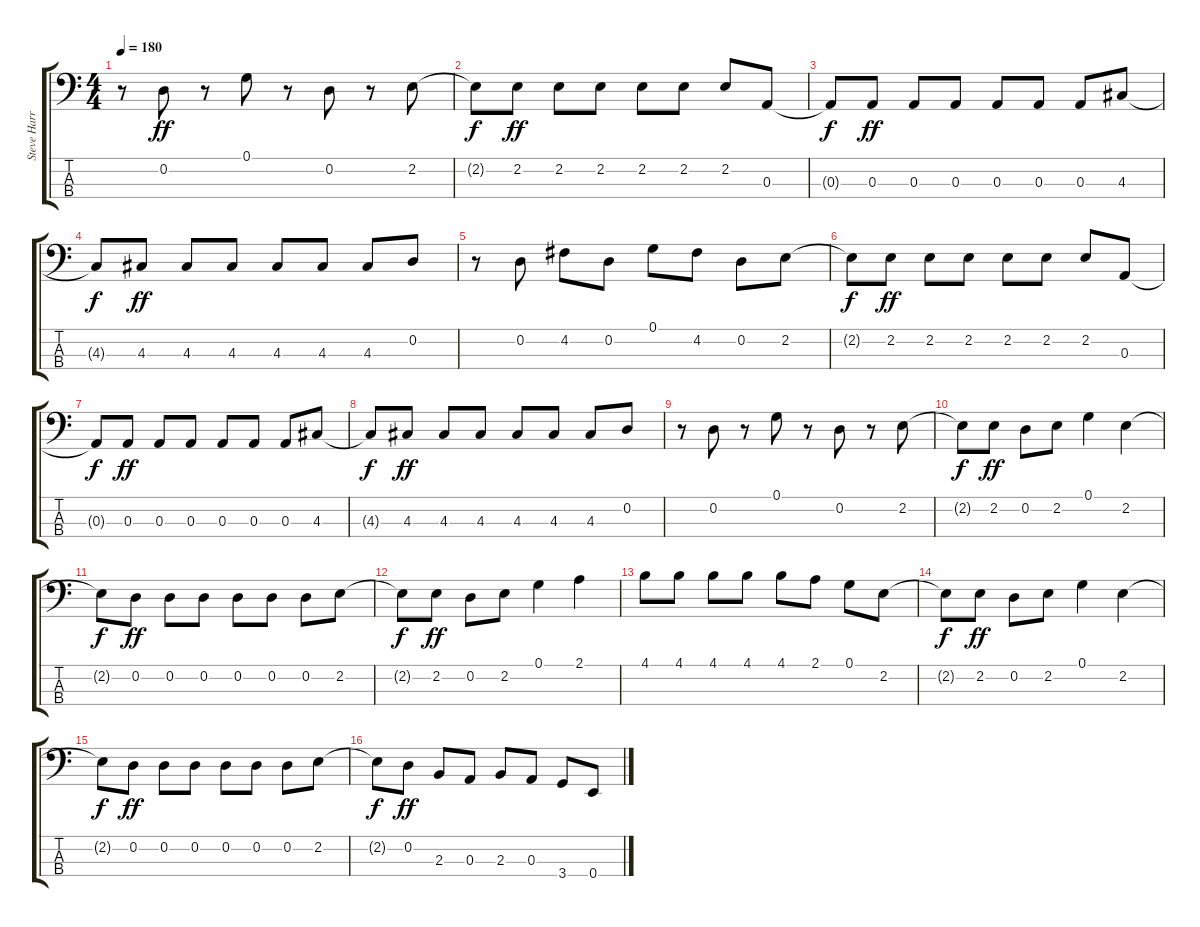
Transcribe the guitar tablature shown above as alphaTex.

\track ("Steve Harris" "Steve Harr") {instrument electricbassfinger}
\staff {score tabs}
\tuning (G2 D2 A1 E1) {hide}
\ts (4 4)
\tempo 180
\clef f4
\ks c
r.8{dy ff} 0.2.8 r.8 0.1.8 r.8 0.2.8 r.8 2.2.8 |
2.2{t}.8{dy f} 2.2.8{dy ff} 2.2.8 2.2.8 2.2.8 2.2.8 2.2.8 0.3.8 |
0.3{t}.8{dy f} 0.3.8{dy ff} 0.3.8 0.3.8 0.3.8 0.3.8 0.3.8 4.3.8 |
4.3{t}.8{dy f} 4.3.8{dy ff} 4.3.8 4.3.8 4.3.8 4.3.8 4.3.8 0.2.8 |
r.8 0.2.8 4.2.8 0.2.8 0.1.8 4.2.8 0.2.8 2.2.8 |
2.2{t}.8{dy f} 2.2.8{dy ff} 2.2.8 2.2.8 2.2.8 2.2.8 2.2.8 0.3.8 |
0.3{t}.8{dy f} 0.3.8{dy ff} 0.3.8 0.3.8 0.3.8 0.3.8 0.3.8 4.3.8 |
4.3{t}.8{dy f} 4.3.8{dy ff} 4.3.8 4.3.8 4.3.8 4.3.8 4.3.8 0.2.8 |
r.8 0.2.8 r.8 0.1.8 r.8 0.2.8 r.8 2.2.8 |
2.2{t}.8{dy f} 2.2.8{dy ff} 0.2.8 2.2.8 0.1.4 2.2.4 |
2.2{t}.8{dy f} 0.2.8{dy ff} 0.2.8 0.2.8 0.2.8 0.2.8 0.2.8 2.2.8 |
2.2{t}.8{dy f} 2.2.8{dy ff} 0.2.8 2.2.8 0.1.4 2.1.4 |
4.1.8 4.1.8 4.1.8 4.1.8 4.1.8 2.1.8 0.1.8 2.2.8 |
2.2{t}.8{dy f} 2.2.8{dy ff} 0.2.8 2.2.8 0.1.4 2.2.4 |
2.2{t}.8{dy f} 0.2.8{dy ff} 0.2.8 0.2.8 0.2.8 0.2.8 0.2.8 2.2.8 |
2.2{t}.8{dy f} 0.2.8{dy ff} 2.3.8 0.3.8 2.3.8 0.3.8 3.4.8 0.4.8
